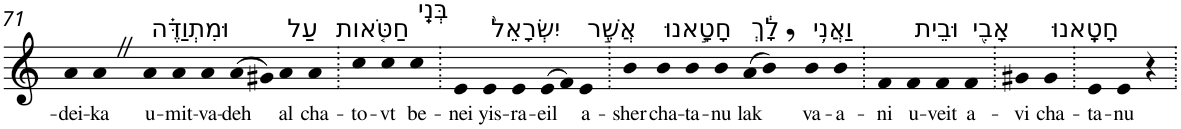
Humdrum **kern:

**kern	**text
*part1	*part1
*staff1	*staff1
*I"Piano	*
*I'Pno	*
!!LO:PB:g=z
*clefG2	*
*k[]	*
=71	=71
!	!LO:LY:b
4a	-dei-
!	!LO:LY:b
4aZ	-ka
!LO:TX:a:t=וּמִתְוַדֶּ֗ה	!
!	!LO:LY:b
4a	u-
!	!LO:LY:b
4a	-mit-
!	!LO:LY:b
4a	-va-
!	!LO:LY:b
(>8a	-deh
8g#X)	.
!LO:TX:a:t=עַל	!
!	!LO:LY:b
4a	al
!LO:TX:a:t=חַטֹּ֤אות	!
!	!LO:LY:b
4a	cha-
=72.	=72.
!	!LO:LY:b
4cc	-to-
!	!LO:LY:b
4cc	-vt
!LO:TX:a:t=בְּנֵֽי	!
!	!LO:LY:b
4cc	be-
=73.	=73.
!	!LO:LY:b
4e	-nei
!LO:TX:a:t=יִשְׂרָאֵל֙	!
!	!LO:LY:b
4e	yis-
!	!LO:LY:b
4e	-ra-
!	!LO:LY:b
(>8e	-eil
8f)	.
!LO:TX:a:t=אֲשֶׁ֣ר	!
!	!LO:LY:b
4e	a-
=74.	=74.
!	!LO:LY:b
4b	-sher
!LO:TX:a:t=חָטָ֣אנוּ	!
!	!LO:LY:b
4b	cha-
!	!LO:LY:b
4b	-ta-
!	!LO:LY:b
4b	-nu
!LO:TX:a:t=לָ֔ךְ	!
!	!LO:LY:b
(>8a	lak
8b,)	.
!LO:TX:a:t=וַאֲנִ֥י	!
!	!LO:LY:b
4b	va-
!	!LO:LY:b
4b	-a-
=75.	=75.
!	!LO:LY:b
4f	-ni
!LO:TX:a:t=וּבֵית	!
!	!LO:LY:b
4f	u-
!	!LO:LY:b
4f	-veit
!LO:TX:a:t=אָבִ֖י	!
!	!LO:LY:b
4f	a-
=76.	=76.
!	!LO:LY:b
4g#X	-vi
!LO:TX:a:t=חָטָֽאנוּ	!
!	!LO:LY:b
4g#	cha-
=77.	=77.
!	!LO:LY:b
4e	-ta-
!	!LO:LY:b
4e	-nu
4r	.
=.	=.
*-	*-
